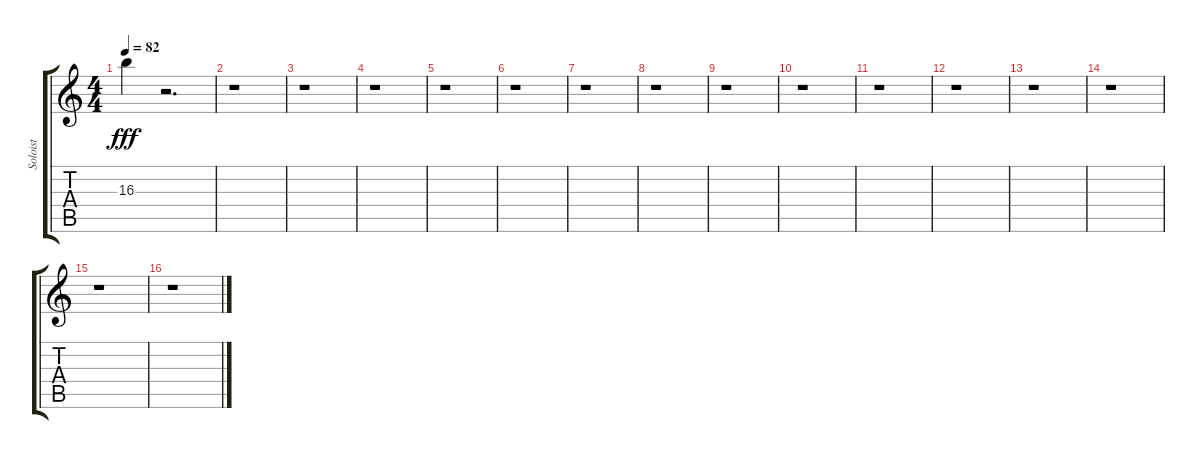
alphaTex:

\track ("Soloist" "Soloist") {instrument overdrivenguitar}
\staff {score tabs}
\tuning (E4 B3 G3 D3 A2 E2) {hide}
\ts (4 4)
\tempo 82
\clef g2
\ks c
16.3.4{dy fff} r.2{d} |
r.1 |
r.1 |
r.1 |
r.1 |
r.1 |
r.1 |
r.1 |
r.1 |
r.1 |
r.1 |
r.1 |
r.1 |
r.1 |
r.1 |
r.1
